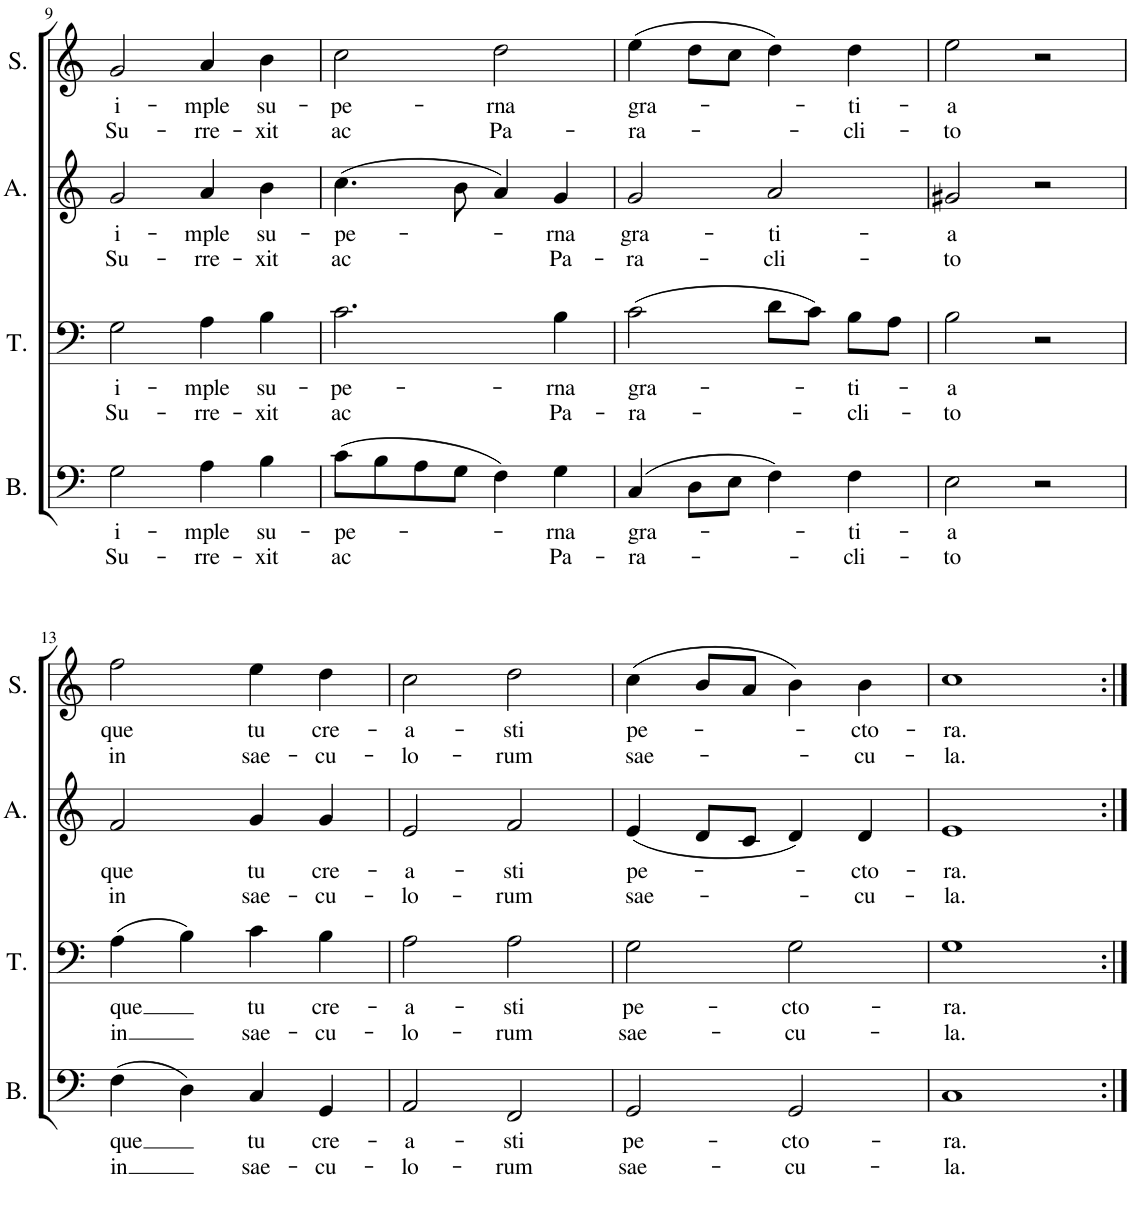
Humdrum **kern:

**kern	**text	**text	**kern	**text	**text	**kern	**text	**text	**kern	**text	**text
*part4	*part4	*part4	*part3	*part3	*part3	*part2	*part2	*part2	*part1	*part1	*part1
*staff4	*staff4	*staff4	*staff3	*staff3	*staff3	*staff2	*staff2	*staff2	*staff1	*staff1	*staff1
*I"B.	*	*	*I"T.	*	*	*I"A.	*	*	*I"S.	*	*
*I'B.	*	*	*I'T.	*	*	*I'A.	*	*	*I'S.	*	*
!!LO:PB:g=z
*clefF4	*	*	*clefF4	*	*	*clefG2	*	*	*clefG2	*	*
*k[]	*	*	*k[]	*	*	*k[]	*	*	*k[]	*	*
*M4/4	*	*	*M4/4	*	*	*M4/4	*	*	*M4/4	*	*
*met(c)	*	*	*met(c)	*	*	*met(c)	*	*	*met(c)	*	*
=9	=9	=9	=9	=9	=9	=9	=9	=9	=9	=9	=9
!	!LO:LY:b	!LO:LY:b	!	!LO:LY:b	!LO:LY:b	!	!LO:LY:b	!LO:LY:b	!	!LO:LY:b	!LO:LY:b
2G\	i-	Su-	2G\	i-	Su-	2g/	i-	Su-	2g/	i-	Su-
!	!LO:LY:b	!LO:LY:b	!	!LO:LY:b	!LO:LY:b	!	!LO:LY:b	!LO:LY:b	!	!LO:LY:b	!LO:LY:b
4A\	-mple	-rre-	4A\	-mple	-rre-	4a/	-mple	-rre-	4a/	-mple	-rre-
!	!LO:LY:b	!LO:LY:b	!	!LO:LY:b	!LO:LY:b	!	!LO:LY:b	!LO:LY:b	!	!LO:LY:b	!LO:LY:b
4B\	su-	-xit	4B\	su-	-xit	4b\	su-	-xit	4b\	su-	-xit
=10	=10	=10	=10	=10	=10	=10	=10	=10	=10	=10	=10
!	!LO:LY:b	!LO:LY:b	!	!LO:LY:b	!LO:LY:b	!	!LO:LY:b	!LO:LY:b	!	!LO:LY:b	!LO:LY:b
(8c\L	-pe-	ac	2.c\	-pe-	ac	(4.cc\	-pe-	ac	2cc\	-pe-	ac
8B\	.	.	.	.	.	.	.	.	.	.	.
8A\	.	.	.	.	.	.	.	.	.	.	.
8G\J	.	.	.	.	.	8b\	.	.	.	.	.
!	!	!	!	!	!	!	!	!	!	!LO:LY:b	!LO:LY:b
4F\)	.	.	.	.	.	4a/)	.	.	2dd\	-rna	Pa-
!	!LO:LY:b	!LO:LY:b	!	!LO:LY:b	!LO:LY:b	!	!LO:LY:b	!LO:LY:b	!	!	!
4G\	-rna	Pa-	4B\	-rna	Pa-	4g/	-rna	Pa-	.	.	.
=11	=11	=11	=11	=11	=11	=11	=11	=11	=11	=11	=11
!	!LO:LY:b	!LO:LY:b	!	!LO:LY:b	!LO:LY:b	!	!LO:LY:b	!LO:LY:b	!	!LO:LY:b	!LO:LY:b
(4C/	gra-	-ra-	(2c\	gra-	-ra-	2g/	gra-	-ra-	(4ee\	gra-	-ra-
8D\L	.	.	.	.	.	.	.	.	8dd\L	.	.
8E\J	.	.	.	.	.	.	.	.	8cc\J	.	.
!	!	!	!	!	!	!	!LO:LY:b	!LO:LY:b	!	!	!
4F\)	.	.	8d\L	.	.	2a/	-ti-	-cli-	4dd\)	.	.
.	.	.	8c\J)	.	.	.	.	.	.	.	.
!	!LO:LY:b	!LO:LY:b	!	!LO:LY:b	!LO:LY:b	!	!	!	!	!LO:LY:b	!LO:LY:b
4F\	-ti-	-cli-	8B\L	-ti-	-cli-	.	.	.	4dd\	-ti-	-cli-
.	.	.	8A\J	.	.	.	.	.	.	.	.
=12	=12	=12	=12	=12	=12	=12	=12	=12	=12	=12	=12
!	!LO:LY:b	!LO:LY:b	!	!LO:LY:b	!LO:LY:b	!	!LO:LY:b	!LO:LY:b	!	!LO:LY:b	!LO:LY:b
2E\	-a	-to	2B\	-a	-to	2g#X/	-a	-to	2ee\	-a	-to
2r	.	.	2r	.	.	2r	.	.	2r	.	.
!!LO:LB:g=z
=13	=13	=13	=13	=13	=13	=13	=13	=13	=13	=13	=13
!	!LO:LY:b	!LO:LY:b	!	!LO:LY:b	!LO:LY:b	!	!LO:LY:b	!LO:LY:b	!	!LO:LY:b	!LO:LY:b
(4F\	que	in	(4A\	que	in	2f/	que	in	2ff\	que	in
4D\)	.	.	4B\)	.	.	.	.	.	.	.	.
!	!LO:LY:b	!LO:LY:b	!	!LO:LY:b	!LO:LY:b	!	!LO:LY:b	!LO:LY:b	!	!LO:LY:b	!LO:LY:b
4C/	tu	sae-	4c\	tu	sae-	4g/	tu	sae-	4ee\	tu	sae-
!	!LO:LY:b	!LO:LY:b	!	!LO:LY:b	!LO:LY:b	!	!LO:LY:b	!LO:LY:b	!	!LO:LY:b	!LO:LY:b
4GG/	cre-	-cu-	4B\	cre-	-cu-	4g/	cre-	-cu-	4dd\	cre-	-cu-
=14	=14	=14	=14	=14	=14	=14	=14	=14	=14	=14	=14
!	!LO:LY:b	!LO:LY:b	!	!LO:LY:b	!LO:LY:b	!	!LO:LY:b	!LO:LY:b	!	!LO:LY:b	!LO:LY:b
2AA/	-a-	-lo-	2A\	-a-	-lo-	2e/	-a-	-lo-	2cc\	-a-	-lo-
!	!LO:LY:b	!LO:LY:b	!	!LO:LY:b	!LO:LY:b	!	!LO:LY:b	!LO:LY:b	!	!LO:LY:b	!LO:LY:b
2FF/	-sti	-rum	2A\	-sti	-rum	2f/	-sti	-rum	2dd\	-sti	-rum
=15	=15	=15	=15	=15	=15	=15	=15	=15	=15	=15	=15
!	!LO:LY:b	!LO:LY:b	!	!LO:LY:b	!LO:LY:b	!	!LO:LY:b	!LO:LY:b	!	!LO:LY:b	!LO:LY:b
2GG/	pe-	sae-	2G\	pe-	sae-	(4e/	pe-	sae-	(4cc\	pe-	sae-
.	.	.	.	.	.	8d/L	.	.	8b/L	.	.
.	.	.	.	.	.	8c/J	.	.	8a/J	.	.
!	!LO:LY:b	!LO:LY:b	!	!LO:LY:b	!LO:LY:b	!	!	!	!	!	!
2GG/	-cto-	-cu-	2G\	-cto-	-cu-	4d/)	.	.	4b\)	.	.
!	!	!	!	!	!	!	!LO:LY:b	!LO:LY:b	!	!LO:LY:b	!LO:LY:b
.	.	.	.	.	.	4d/	-cto-	-cu-	4b\	-cto-	-cu-
=16	=16	=16	=16	=16	=16	=16	=16	=16	=16	=16	=16
!	!LO:LY:b	!LO:LY:b	!	!LO:LY:b	!LO:LY:b	!	!LO:LY:b	!LO:LY:b	!	!LO:LY:b	!LO:LY:b
1C	-ra.	-la.	1G	-ra.	-la.	1e	-ra.	-la.	1cc	-ra.	-la.
=:|!	=:|!	=:|!	=:|!	=:|!	=:|!	=:|!	=:|!	=:|!	=:|!	=:|!	=:|!
*-	*-	*-	*-	*-	*-	*-	*-	*-	*-	*-	*-
